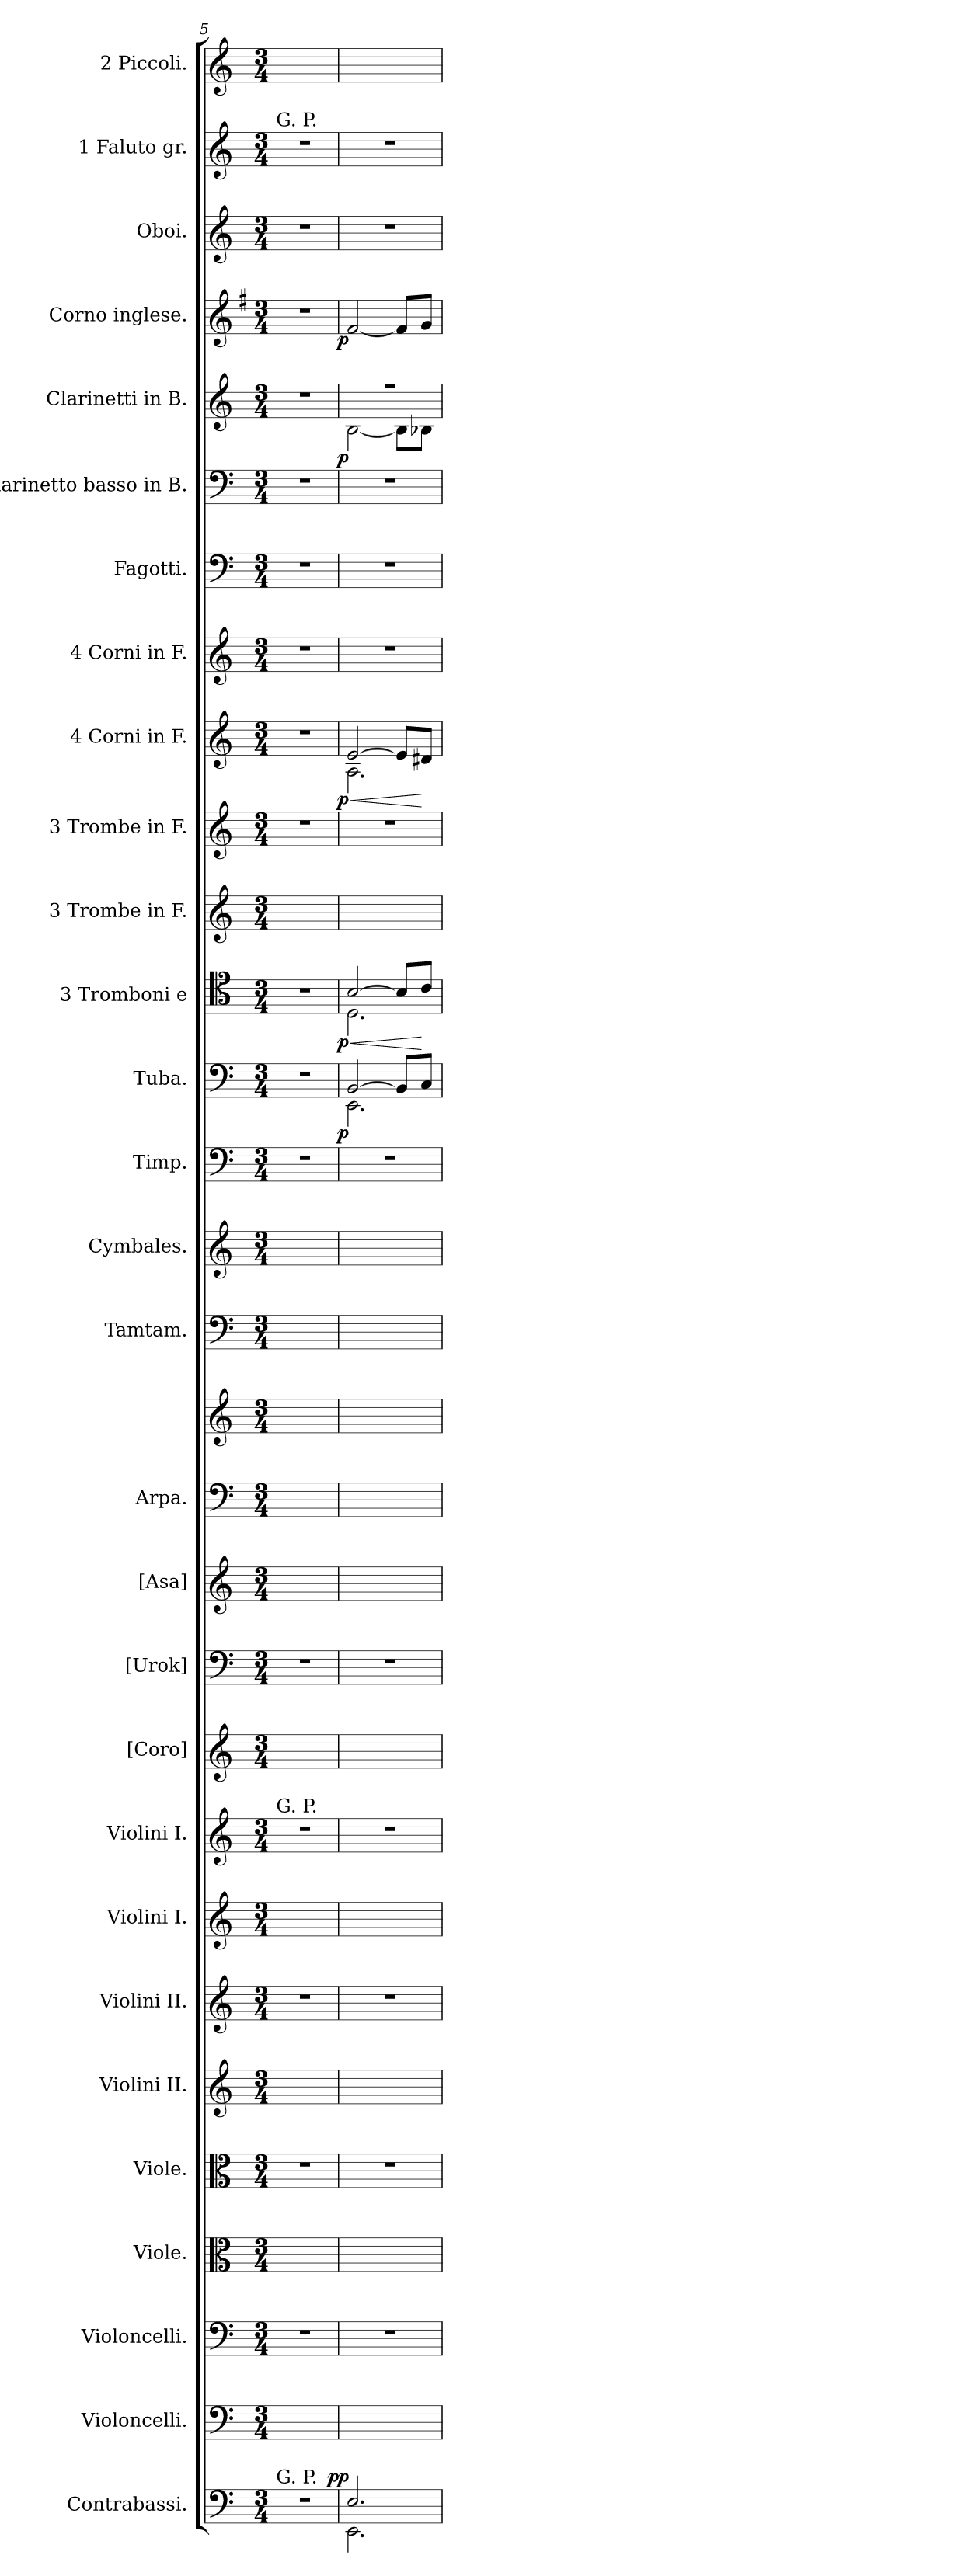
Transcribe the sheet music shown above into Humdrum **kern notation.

**kern	**dynam	**kern	**kern	**kern	**kern	**kern	**kern	**kern	**kern	**kern	**kern	**kern	**kern	**kern	**kern	**kern	**kern	**kern	**dynam	**kern	**dynam	**kern	**kern	**kern	**dynam	**kern	**kern	**kern	**kern	**dynam	**kern	**dynam	**kern	**kern	**kern
*part29	*part29	*part28	*part27	*part26	*part25	*part24	*part23	*part22	*part21	*part20	*part19	*part18	*part17	*part17	*part16	*part15	*part14	*part13	*part13	*part12	*part12	*part11	*part10	*part9	*part9	*part8	*part7	*part6	*part5	*part5	*part4	*part4	*part3	*part2	*part1
*staff30	*staff30	*staff29	*staff28	*staff27	*staff26	*staff25	*staff24	*staff23	*staff22	*staff21	*staff20	*staff19	*staff18	*staff17	*staff16	*staff15	*staff14	*staff13	*staff13	*staff12	*staff12	*staff11	*staff10	*staff9	*staff9	*staff8	*staff7	*staff6	*staff5	*staff5	*staff4	*staff4	*staff3	*staff2	*staff1
*I"Contrabassi.	*	*I"Violoncelli.	*I"Violoncelli.	*I"Viole.	*I"Viole.	*I"Violini II.	*I"Violini II.	*I"Violini I.	*I"Violini I.	*I"[Coro]	*I"[Urok]	*I"[Asa]	*I"Arpa.	*	*I"Tamtam.	*I"Cymbales.	*I"Timp.	*I"Tuba.	*	*I"3 Tromboni e	*	*I"3 Trombe in F.	*I"3 Trombe in F.	*I"4 Corni in F.	*	*I"4 Corni in F.	*I"Fagotti.	*I"Clarinetto basso in B.	*I"Clarinetti in B.	*	*I"Corno inglese.	*	*I"Oboi.	*I"1 Faluto gr.	*I"2 Piccoli.
*I'C.-B.	*	*I'Vcll.	*I'Vcll.	*	*	*I'II.	*I'II.	*	*	*	*I'Urok.	*I'Asa.	*	*	*I'Tamtam	*I'Cymb.	*I'Timp	*	*	*I'1.2. Tromb.	*	*	*I'1.2. Trb. F.	*I'Corni F.	*	*I'Corni F.	*I'Fag.	*	*I'Cl.B.	*	*I'Corno ingl.	*	*I'Ob.	*	*I'Picc.
*clefF4	*	*clefF4	*clefF4	*clefC3	*clefC3	*clefG2	*clefG2	*clefG2	*clefG2	*clefG2	*clefF4	*clefG2	*clefF4	*clefG2	*clefF4	*clefG2	*clefF4	*clefF4	*	*clefC4	*	*clefG2	*clefG2	*clefG2	*	*clefG2	*clefF4	*clefF4	*clefG2	*	*clefG2	*	*clefG2	*clefG2	*clefG2
*	*	*	*	*	*	*	*	*	*	*	*	*	*	*	*	*	*	*	*	*	*	*ITrd-3c-5	*ITrd-3c-5	*ITrd4c7	*	*ITrd4c7	*	*ITrd1c2	*ITrd1c2	*	*ITrd4c7	*	*	*	*
*k[]	*	*k[]	*k[]	*k[]	*k[]	*k[]	*k[]	*k[]	*k[]	*k[]	*k[]	*k[]	*k[]	*k[]	*k[]	*k[]	*k[]	*k[]	*	*k[]	*	*k[b-]	*k[b-]	*k[b-]	*	*k[b-]	*k[]	*k[b-e-]	*k[b-e-]	*	*k[]	*	*k[]	*k[]	*k[]
*M3/4	*	*M3/4	*M3/4	*M3/4	*M3/4	*M3/4	*M3/4	*M3/4	*M3/4	*M3/4	*M3/4	*M3/4	*M3/4	*M3/4	*M3/4	*M3/4	*M3/4	*M3/4	*	*M3/4	*	*M3/4	*M3/4	*M3/4	*	*M3/4	*M3/4	*M3/4	*M3/4	*	*M3/4	*	*M3/4	*M3/4	*M3/4
=5	=5	=5	=5	=5	=5	=5	=5	=5	=5	=5	=5	=5	=5	=5	=5	=5	=5	=5	=5	=5	=5	=5	=5	=5	=5	=5	=5	=5	=5	=5	=5	=5	=5	=5	=5
!	!	!	!	!	!	!	!	!	!	!	!	!	!	!	!	!	!	!	!	!	!	!	!	!	!	!	!	!	!	!	!	!	!	!LO:TX:a:t=G. P.	!
!	!	!	!	!	!	!	!	!	!LO:TX:a:t=G. P.	!	!	!	!	!	!	!	!	!	!	!	!	!	!	!	!	!	!	!	!	!	!	!	!	!	!
!LO:TX:a:t=G. P.	!	!	!	!	!	!	!	!	!	!	!	!	!	!	!	!	!	!	!	!	!	!	!	!	!	!	!	!	!	!	!	!	!	!	!
2.r	.	2.ryy	2.r	2.ryy	2.r	2.ryy	2.r	2.ryy	2.r	2.ryy	2.r	2.ryy	2.ryy	2.ryy	2.ryy	2.ryy	2.r	2.r	.	2.r	.	2.ryy	2.r	2.r	.	2.r	2.r	2.r	2.r	.	2.r	.	2.r	2.r	2.ryy
=6	=6	=6	=6	=6	=6	=6	=6	=6	=6	=6	=6	=6	=6	=6	=6	=6	=6	=6	=6	=6	=6	=6	=6	=6	=6	=6	=6	=6	=6	=6	=6	=6	=6	=6	=6
*^	*	*	*	*	*	*	*	*	*	*	*	*	*	*	*	*	*	*^	*	*^	*	*	*	*	*	*	*	*	*	*	*	*	*	*	*
!	!	!	!	!	!	!	!	!	!	!	!	!	!	!	!	!	!	!	!	!	!	!	!	!	!	!	!	!	!	!	!	!LO:TX:b:rj:t=II.	!	!	!	!	!	!
!	!	!LO:DY:a:rj	!	!	!	!	!	!	!	!	!	!	!	!	!	!	!	!	!	!	!	!	!	!LO:HP:b	!	!	!	!LO:HP:b	!	!	!	!	!	!	!	!	!	!
*	*	*	*	*	*	*	*	*	*	*	*	*	*	*	*	*	*	*	*	*	*	*	*	*	*	*	*^	*	*	*	*	*^	*	*	*	*	*	*
!	!	!LO:DY:n=1:b:rj	!	!	!	!	!	!	!	!	!	!	!	!	!	!	!	!	!	!	!LO:DY:b:rj	!	!	!LO:DY:n=1:b:rj	!	!	!	!	!LO:DY:n=1:b:rj	!	!	!	!	!	!LO:DY:b:rj	!	!LO:DY:b:rj	!	!	!
2.E/	2.EE\	p p	2.ryy	2.r	2.ryy	2.r	2.ryy	2.r	2.ryy	2.r	2.ryy	2.r	2.ryy	2.ryy	2.ryy	2.ryy	2.ryy	2.r	[2BB/	2.EE\	p	[2B/	2.D\	< p	2.ryy	2.r	[2A/	2.D\	< p	2.r	2.r	2.r	2.rff	[2A\	p	[2B/	p	2.r	2.r	2.ryy
.	.	.	.	.	.	.	.	.	.	.	.	.	.	.	.	.	.	.	8BB/L]	.	.	8B/L]	.	.	.	.	8A/L]	.	.	.	.	.	.	8A\L]	.	8B/L]	.	.	.	.
.	.	.	.	.	.	.	.	.	.	.	.	.	.	.	.	.	.	.	8C/J	.	.	8c/J	.	[	.	.	8G#X/J	.	[	.	.	.	.	8A-X\J	.	8c/J	.	.	.	.
*	*	*	*	*	*	*	*	*	*	*	*	*	*	*	*	*	*	*	*v	*v	*	*	*	*	*	*	*v	*v	*	*	*	*	*v	*v	*	*	*	*	*	*
*v	*v	*	*	*	*	*	*	*	*	*	*	*	*	*	*	*	*	*	*	*	*v	*v	*	*	*	*	*	*	*	*	*	*	*	*	*	*	*
=	=	=	=	=	=	=	=	=	=	=	=	=	=	=	=	=	=	=	=	=	=	=	=	=	=	=	=	=	=	=	=	=	=	=	=
*-	*-	*-	*-	*-	*-	*-	*-	*-	*-	*-	*-	*-	*-	*-	*-	*-	*-	*-	*-	*-	*-	*-	*-	*-	*-	*-	*-	*-	*-	*-	*-	*-	*-	*-	*-
